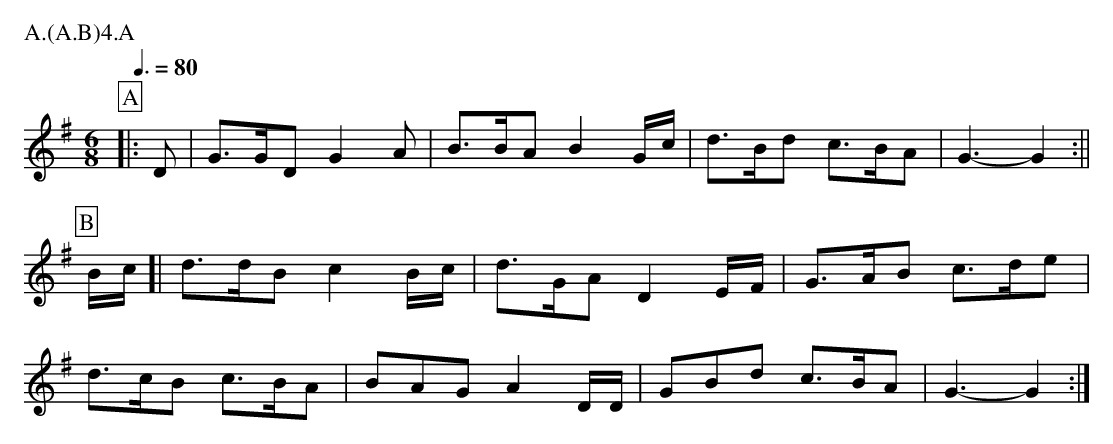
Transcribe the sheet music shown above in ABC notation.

X:1
T:Nightingale Stanton Harcourt
M:6/8
L:1/8
Q:3/8=80
P:A.(A.B)4.A
K:G
P:A
|:D|G>GD G2A |B>BA B2G/c/|d>Bd c>BA|G3-G2:||
P:B
B/c/[|d>dB c2B/c/|d>GA D2E/F/|G>AB c>de|
d>cB c>BA  |BAG  A2D/D/|GBd  c>BA|G3-G2:|]
